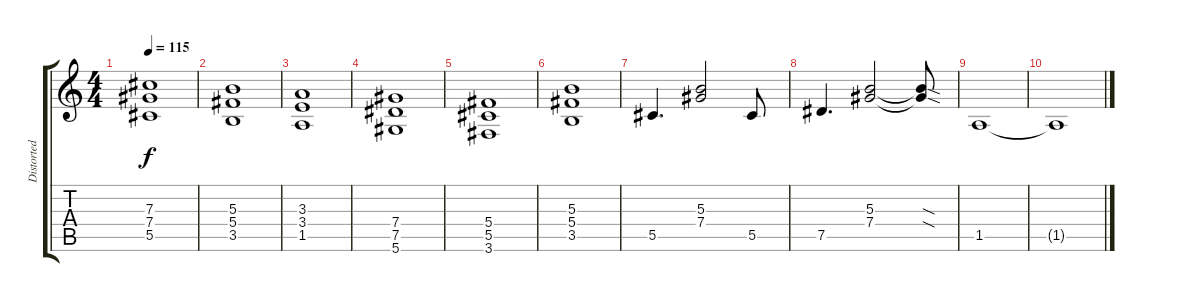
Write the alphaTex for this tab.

\track ("Distorted guitar" "Distorted ") {instrument distortionguitar}
\staff {score tabs}
\tuning (Eb4 Bb3 Gb3 Db3 Ab2 Eb2) {hide}
\ts (4 4)
\tempo 115
\clef g2
\ks c
(7.3 7.4 5.5).1{dy f} |
(5.3 5.4 3.5).1 |
(3.3 3.4 1.5).1 |
(7.4 7.5 5.6).1 |
(5.4 5.5 3.6).1 |
(5.3 5.4 3.5).1 |
5.5.4{d} (5.3 7.4).2 5.5.8 |
7.5.4{d} (5.3 7.4).2 (5.3{sod t} 7.4{sod t}).8 |
1.5.1 |
1.5{t}.1
